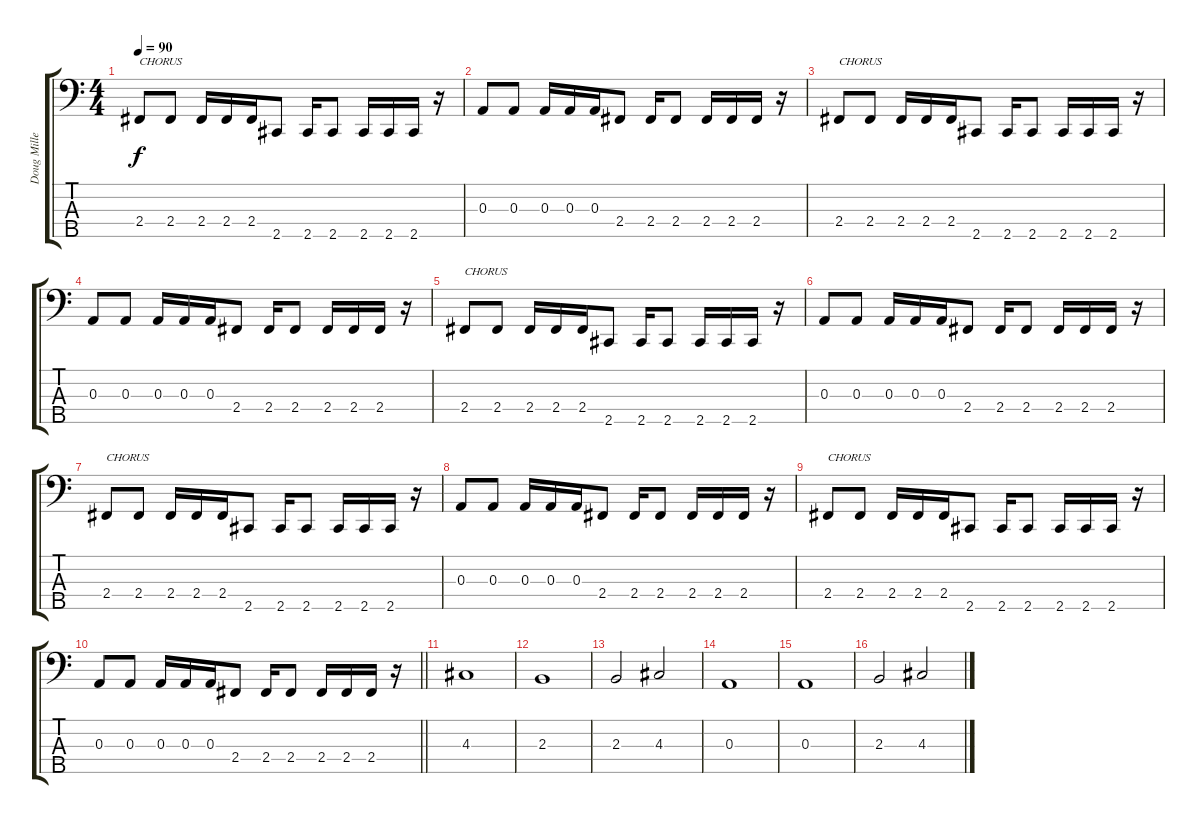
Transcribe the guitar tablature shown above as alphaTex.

\track ("Doug Miller" "Doug Mille") {instrument electricbassfinger}
\staff {score tabs}
\tuning (G2 D2 A1 E1 B0) {hide}
\ts (4 4)
\tempo 90
\clef f4
\ks c
2.4.8{txt "CHORUS" dy f} 2.4.8 2.4.16 2.4.16 2.4.16 2.5.8 2.5.16 2.5.8 2.5.16 2.5.16 2.5.16 r.16 |
0.3.8 0.3.8 0.3.16 0.3.16 0.3.16 2.4.8 2.4.16 2.4.8 2.4.16 2.4.16 2.4.16 r.16 |
2.4.8{txt "CHORUS"} 2.4.8 2.4.16 2.4.16 2.4.16 2.5.8 2.5.16 2.5.8 2.5.16 2.5.16 2.5.16 r.16 |
0.3.8 0.3.8 0.3.16 0.3.16 0.3.16 2.4.8 2.4.16 2.4.8 2.4.16 2.4.16 2.4.16 r.16 |
2.4.8{txt "CHORUS"} 2.4.8 2.4.16 2.4.16 2.4.16 2.5.8 2.5.16 2.5.8 2.5.16 2.5.16 2.5.16 r.16 |
0.3.8 0.3.8 0.3.16 0.3.16 0.3.16 2.4.8 2.4.16 2.4.8 2.4.16 2.4.16 2.4.16 r.16 |
2.4.8{txt "CHORUS"} 2.4.8 2.4.16 2.4.16 2.4.16 2.5.8 2.5.16 2.5.8 2.5.16 2.5.16 2.5.16 r.16 |
0.3.8 0.3.8 0.3.16 0.3.16 0.3.16 2.4.8 2.4.16 2.4.8 2.4.16 2.4.16 2.4.16 r.16 |
2.4.8{txt "CHORUS"} 2.4.8 2.4.16 2.4.16 2.4.16 2.5.8 2.5.16 2.5.8 2.5.16 2.5.16 2.5.16 r.16 |
\barLineRight lightlight
0.3.8 0.3.8 0.3.16 0.3.16 0.3.16 2.4.8 2.4.16 2.4.8 2.4.16 2.4.16 2.4.16 r.16 |
4.3.1 |
2.3.1 |
2.3.2 4.3.2 |
0.3.1 |
0.3.1 |
2.3.2 4.3.2
